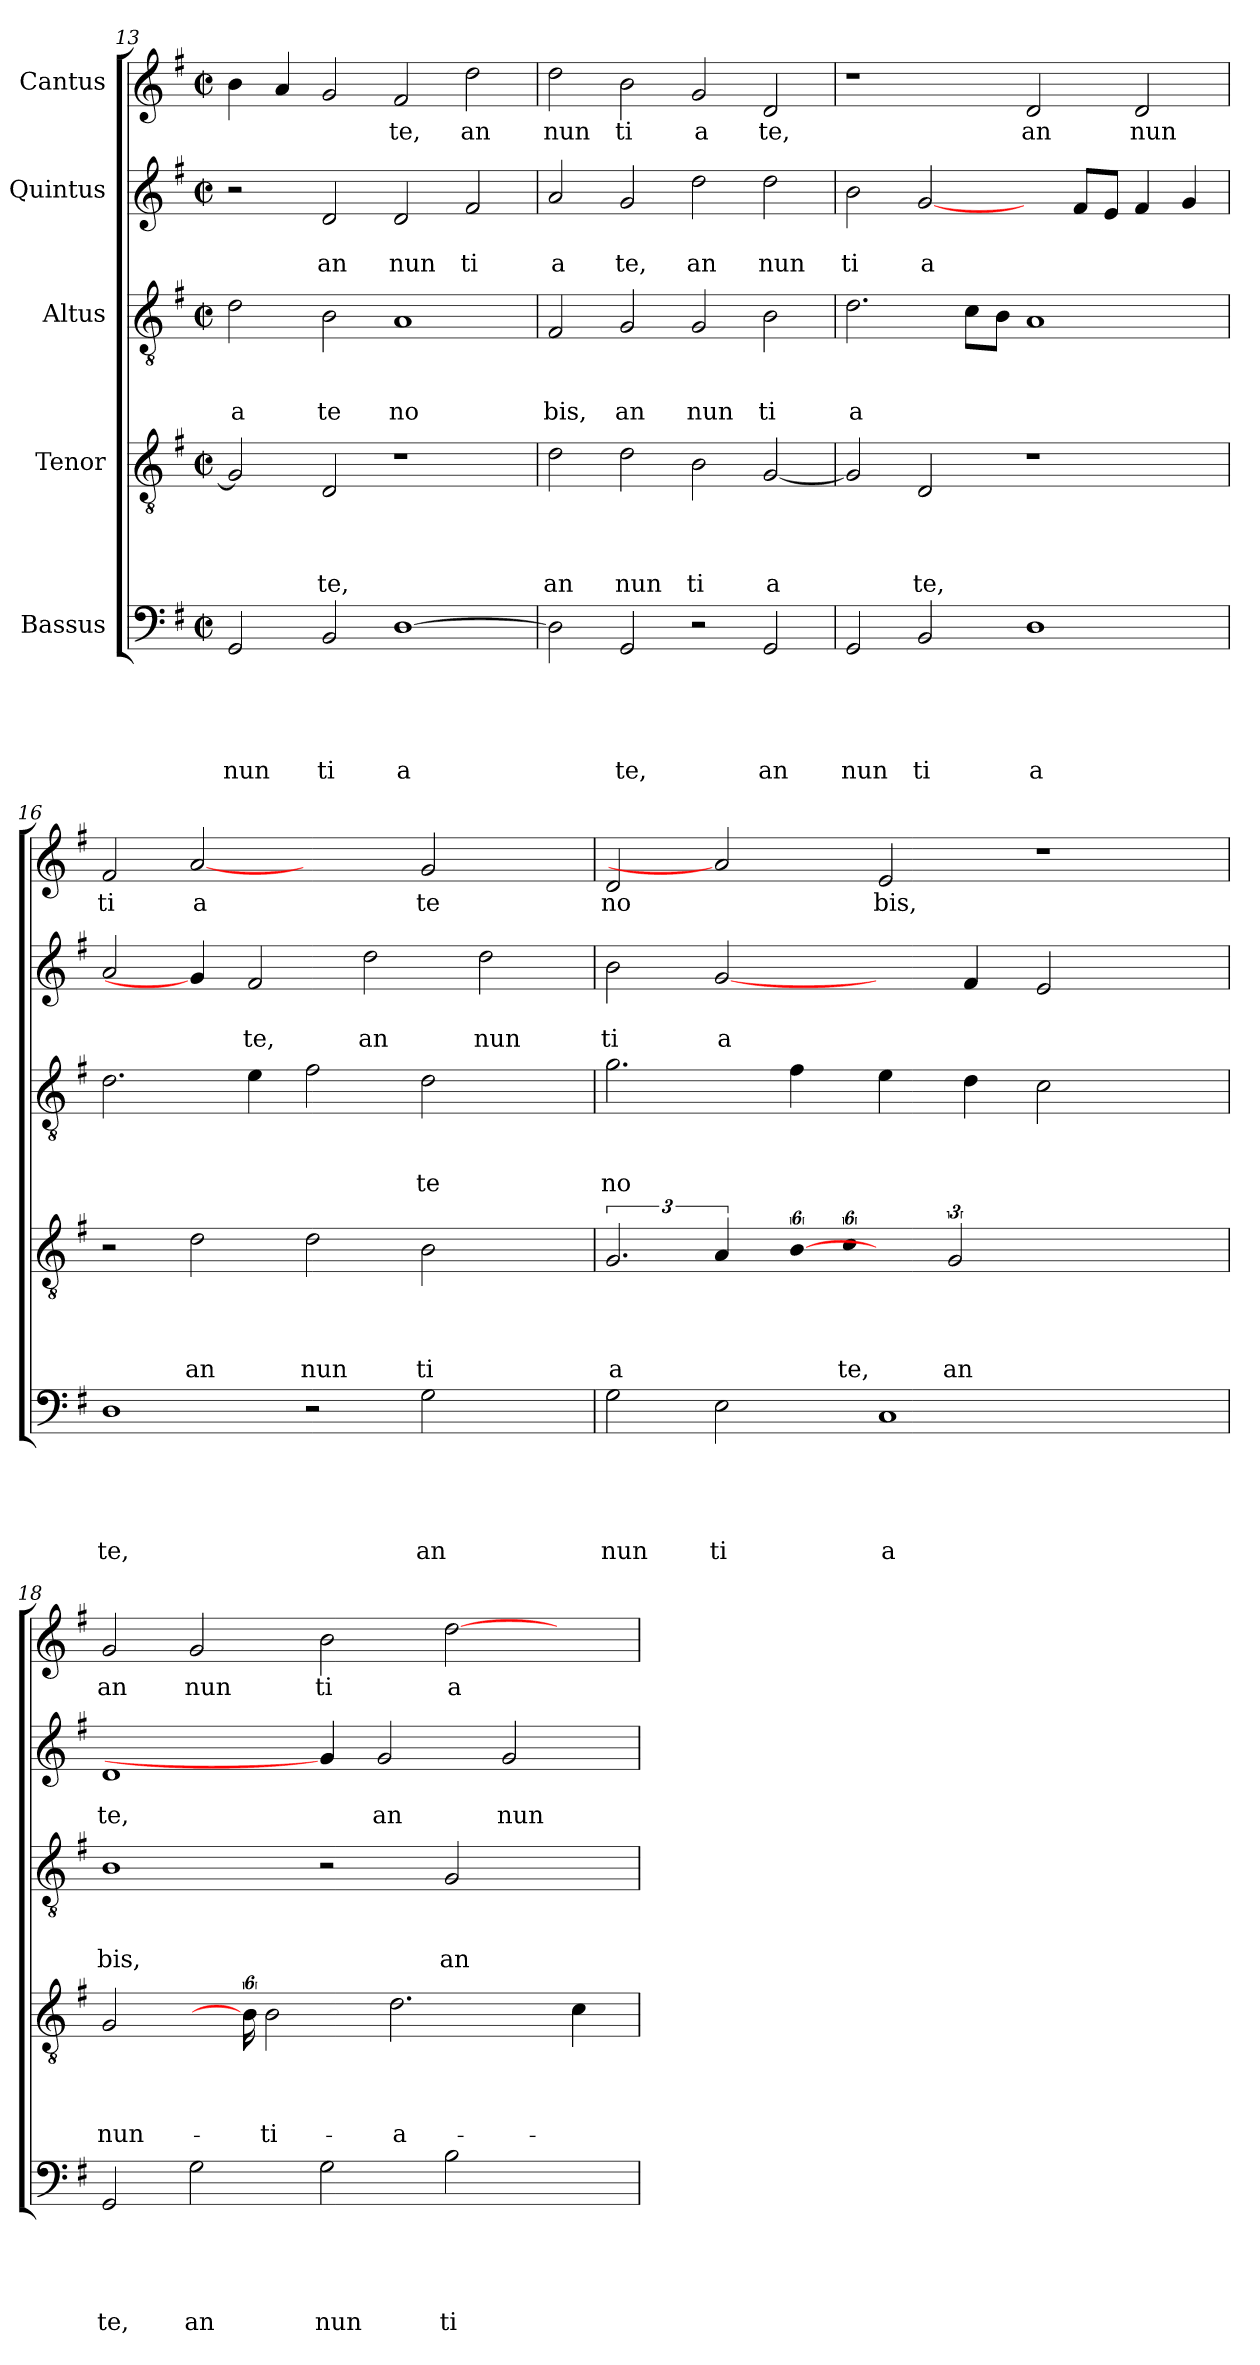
**kern	**text	**text	**text	**text	**text	**kern	**text	**text	**text	**text	**kern	**text	**text	**text	**kern	**text	**text	**kern	**text
*part5	*part5	*part5	*part5	*part5	*part5	*part4	*part4	*part4	*part4	*part4	*part3	*part3	*part3	*part3	*part2	*part2	*part2	*part1	*part1
*staff5	*staff5	*staff5	*staff5	*staff5	*staff5	*staff4	*staff4	*staff4	*staff4	*staff4	*staff3	*staff3	*staff3	*staff3	*staff2	*staff2	*staff2	*staff1	*staff1
*I"Bassus	*	*	*	*	*	*I"Tenor	*	*	*	*	*I"Altus	*	*	*	*I"Quintus	*	*	*I"Cantus	*
*clefF4	*	*	*	*	*	*clefGv2	*	*	*	*	*clefGv2	*	*	*	*clefG2	*	*	*clefG2	*
*k[f#]	*	*	*	*	*	*k[f#]	*	*	*	*	*k[f#]	*	*	*	*k[f#]	*	*	*k[f#]	*
*G:	*	*	*	*	*	*G:	*	*	*	*	*G:	*	*	*	*G:	*	*	*G:	*
*M2/2	*	*	*	*	*	*M2/2	*	*	*	*	*M2/2	*	*	*	*M2/2	*	*	*M2/2	*
*met(c|)	*	*	*	*	*	*met(c|)	*	*	*	*	*met(c|)	*	*	*	*met(c|)	*	*	*met(c|)	*
=13	=13	=13	=13	=13	=13	=13	=13	=13	=13	=13	=13	=13	=13	=13	=13	=13	=13	=13	=13
!	!	!	!	!	!LO:LY:b	!	!	!	!	!	!	!	!	!LO:LY:b	!	!	!	!	!
2GG/	.	.	.	.	nun	2G/]	.	.	.	.	2d\	.	.	a	2r	.	.	4b\	.
.	.	.	.	.	.	.	.	.	.	.	.	.	.	.	.	.	.	4a/	.
!	!	!	!	!	!LO:LY:b	!	!	!	!	!LO:LY:b	!	!	!	!LO:LY:b	!	!	!LO:LY:b	!	!
2BB/	.	.	.	.	ti	2D/	.	.	.	te,	2B\	.	.	te	2d/	.	an	2g/	.
!	!	!	!	!	!LO:LY:b	!	!	!	!	!	!	!	!	!LO:LY:b	!	!	!LO:LY:b	!	!LO:LY:b
[>1D	.	.	.	.	a	1r	.	.	.	.	1A	.	.	no	2d/	.	nun	2f#/	te,
!	!	!	!	!	!	!	!	!	!	!	!	!	!	!	!	!	!LO:LY:b	!	!LO:LY:b
.	.	.	.	.	.	.	.	.	.	.	.	.	.	.	2f#/	.	ti	2dd\	an
=14	=14	=14	=14	=14	=14	=14	=14	=14	=14	=14	=14	=14	=14	=14	=14	=14	=14	=14	=14
!	!	!	!	!	!	!	!	!	!	!LO:LY:b	!	!	!	!LO:LY:b	!	!	!LO:LY:b	!	!LO:LY:b
2D\]	.	.	.	.	.	2d\	.	.	.	an	2F#/	.	.	bis,	2a/	.	a	2dd\	nun
!	!	!	!	!	!LO:LY:b	!	!	!	!	!LO:LY:b	!	!	!	!LO:LY:b	!	!	!LO:LY:b	!	!LO:LY:b
2GG/	.	.	.	.	te,	2d\	.	.	.	nun	2G/	.	.	an	2g/	.	te,	2b\	ti
!	!	!	!	!	!	!	!	!	!	!LO:LY:b	!	!	!	!LO:LY:b	!	!	!LO:LY:b	!	!LO:LY:b
2r	.	.	.	.	.	2B\	.	.	.	ti	2G/	.	.	nun	2dd\	.	an	2g/	a
!	!	!	!	!	!LO:LY:b	!	!	!	!	!LO:LY:b	!	!	!	!LO:LY:b	!	!	!LO:LY:b	!	!LO:LY:b
2GG/	.	.	.	.	an	[<2G/	.	.	.	a	2B\	.	.	ti	2dd\	.	nun	2d/	te,
=15	=15	=15	=15	=15	=15	=15	=15	=15	=15	=15	=15	=15	=15	=15	=15	=15	=15	=15	=15
!	!	!	!	!	!LO:LY:b	!	!	!	!	!	!	!	!	!LO:LY:b	!	!	!LO:LY:b	!	!
2GG/	.	.	.	.	nun	2G/]	.	.	.	.	2.d\	.	.	a	2b\	.	ti	1r	.
!	!	!	!	!	!LO:LY:b	!	!	!	!	!LO:LY:b	!	!	!	!	!	!	!LO:LY:b	!	!
2BB/	.	.	.	.	ti	2D/	.	.	.	te,	.	.	.	.	[2g/	.	a	.	.
.	.	.	.	.	.	.	.	.	.	.	8c\L	.	.	.	.	.	.	.	.
.	.	.	.	.	.	.	.	.	.	.	8B\J	.	.	.	.	.	.	.	.
!	!	!	!	!	!LO:LY:b	!	!	!	!	!	!	!	!	!	!	!	!	!	!LO:LY:b
1D	.	.	.	.	a	1r	.	.	.	.	1A	.	.	.	4ryy	.	.	2d/	an
.	.	.	.	.	.	.	.	.	.	.	.	.	.	.	8f#/L	.	.	.	.
.	.	.	.	.	.	.	.	.	.	.	.	.	.	.	8e/J	.	.	.	.
!	!	!	!	!	!	!	!	!	!	!	!	!	!	!	!	!	!	!	!LO:LY:b
.	.	.	.	.	.	.	.	.	.	.	.	.	.	.	4f#/	.	.	2d/	nun
.	.	.	.	.	.	.	.	.	.	.	.	.	.	.	4g/	.	.	.	.
=16	=16	=16	=16	=16	=16	=16	=16	=16	=16	=16	=16	=16	=16	=16	=16	=16	=16	=16	=16
!	!	!	!	!	!LO:LY:b	!	!	!	!	!	!	!	!	!	!	!	!	!	!LO:LY:b
1D	.	.	.	.	te,	2r	.	.	.	.	2.d\	.	.	.	2a/	.	.	2f#/	ti
!	!	!	!	!	!	!	!	!	!	!LO:LY:b	!	!	!	!	!	!	!	!	!LO:LY:b
.	.	.	.	.	.	2d\	.	.	.	an	.	.	.	.	4g/]	.	.	[2a	a
!	!	!	!	!	!	!	!	!	!	!	!	!	!	!	!	!	!LO:LY:b	!	!
.	.	.	.	.	.	.	.	.	.	.	4e\	.	.	.	2f#/	.	te,	.	.
!	!	!	!	!	!	!	!	!	!	!LO:LY:b	!	!	!	!	!	!	!	!	!
2r	.	.	.	.	.	2d\	.	.	.	nun	2f#\	.	.	.	.	.	.	2ryy	.
!	!	!	!	!	!	!	!	!	!	!	!	!	!	!	!	!	!LO:LY:b	!	!
.	.	.	.	.	.	.	.	.	.	.	.	.	.	.	2dd\	.	an	.	.
!	!	!	!	!	!LO:LY:b	!	!	!	!	!LO:LY:b	!	!	!	!LO:LY:b	!	!	!	!	!LO:LY:b
2G\	.	.	.	.	an	2B\	.	.	.	ti	2d\	.	.	te	.	.	.	2g/	te
!	!	!	!	!	!	!	!	!	!	!	!	!	!	!	!	!	!LO:LY:b	!	!
.	.	.	.	.	.	.	.	.	.	.	.	.	.	.	2dd\	.	nun	.	.
4ryy	.	.	.	.	.	4ryy	.	.	.	.	4ryy	.	.	.	.	.	.	4ryy	.
=17	=17	=17	=17	=17	=17	=17	=17	=17	=17	=17	=17	=17	=17	=17	=17	=17	=17	=17	=17
!	!	!	!	!	!LO:LY:b	!	!	!	!	!LO:LY:b	!	!	!	!LO:LY:b	!	!	!LO:LY:b	!	!LO:LY:b
*	*	*	*	*	*	*^	*	*	*	*	*	*	*	*	*	*	*	*	*
2G\	.	.	.	.	nun	3.G/	96%5ryy	.	.	.	a	2.g\	.	.	no	2b\	.	ti	2d/	no
.	.	.	.	.	.	.	3%2ryy	.	.	.	.	.	.	.	.	.	.	.	.	.
!	!	!	!	!	!LO:LY:b	!	!	!	!	!	!	!	!	!	!	!	!	!LO:LY:b	!	!
2E\	.	.	.	.	ti	6A/	.	.	.	.	.	.	.	.	.	[2g/	.	a	2a]	.
.	.	.	.	.	.	3ryy	.	.	.	.	.	.	.	.	.	.	.	.	.	.
.	.	.	.	.	.	.	[32%9B\	.	.	.	.	.	.	.	.	.	.	.	.	.
.	.	.	.	.	.	.	.	.	.	.	.	4f#\	.	.	.	.	.	.	.	.
!	!	!	!	!	!LO:LY:b	!	!	!	!	!	!	!	!	!	!	!	!	!	!	!LO:LY:b
1C	.	.	.	.	a	8..ryy	96%5ryy	.	.	.	.	4e\	.	.	.	4ryy	.	.	2e/	bis,
!	!	!	!	!	!	!	!	!	!	!	!LO:LY:b	!	!	!	!	!	!	!	!	!
.	.	.	.	.	.	.	3c\	.	.	.	te,	.	.	.	.	.	.	.	.	.
!	!	!	!	!	!	!	!	!	!	!	!LO:LY:b	!	!	!	!	!	!	!	!	!
.	.	.	.	.	.	3G/	.	.	.	.	an	.	.	.	.	.	.	.	.	.
.	.	.	.	.	.	.	.	.	.	.	.	4d\	.	.	.	4f#/	.	.	.	.
.	.	.	.	.	.	.	96%91ryy	.	.	.	.	.	.	.	.	.	.	.	.	.
.	.	.	.	.	.	.	.	.	.	.	.	2c\	.	.	.	2e/	.	.	1r	.
.	.	.	.	.	.	96%91ryy	.	.	.	.	.	.	.	.	.	.	.	.	.	.
2ryy	.	.	.	.	.	.	.	.	.	.	.	2ryy	.	.	.	2ryy	.	.	.	.
.	.	.	.	.	.	.	6ryy	.	.	.	.	.	.	.	.	.	.	.	.	.
!!LO:PB:g=z
=18	=18	=18	=18	=18	=18	=18	=18	=18	=18	=18	=18	=18	=18	=18	=18	=18	=18	=18	=18	=18
!	!	!	!	!	!LO:LY:b	!	!	!	!	!	!LO:LY:b	!	!	!	!LO:LY:b	!	!	!LO:LY:b	!	!LO:LY:b
*	*	*	*	*	*	*v	*v	*	*	*	*	*	*	*	*	*	*	*	*	*
2GG/	.	.	.	.	te,	2G/	.	.	.	nun-	1B	.	.	bis,	1d	.	te,	2g/	an
!	!	!	!	!	!LO:LY:b	!	!	!	!	!	!	!	!	!	!	!	!	!	!LO:LY:b
2G\	.	.	.	.	an	8..ryy	.	.	.	.	.	.	.	.	.	.	.	2g/	nun
.	.	.	.	.	.	96%5B\]	.	.	.	.	.	.	.	.	.	.	.	.	.
!	!	!	!	!	!	!	!	!	!	!LO:LY:b	!	!	!	!	!	!	!	!	!
.	.	.	.	.	.	2B\	.	.	.	-ti-	.	.	.	.	.	.	.	.	.
!	!	!	!	!	!LO:LY:b	!	!	!	!	!	!	!	!	!	!	!	!	!	!LO:LY:b
2G\	.	.	.	.	nun	.	.	.	.	.	2r	.	.	.	4g/]	.	.	2b\	ti
!	!	!	!	!	!	!	!	!	!	!	!	!	!	!	!	!	!LO:LY:b	!	!
.	.	.	.	.	.	.	.	.	.	.	.	.	.	.	2g/	.	an	.	.
!	!	!	!	!	!	!	!	!	!	!LO:LY:b	!	!	!	!	!	!	!	!	!
.	.	.	.	.	.	2.d\	.	.	.	-a-	.	.	.	.	.	.	.	.	.
!	!	!	!	!	!LO:LY:b	!	!	!	!	!	!	!	!	!LO:LY:b	!	!	!	!	!LO:LY:b
2B\	.	.	.	.	ti	.	.	.	.	.	2G/	.	.	an	.	.	.	[>2dd\	a
!	!	!	!	!	!	!	!	!	!	!	!	!	!	!	!	!	!LO:LY:b	!	!
.	.	.	.	.	.	.	.	.	.	.	.	.	.	.	2g/	.	nun	.	.
48%13ryy	.	.	.	.	.	.	.	.	.	.	48%13ryy	.	.	.	.	.	.	48%13ryy	.
.	.	.	.	.	.	4c\	.	.	.	.	.	.	.	.	.	.	.	.	.
.	.	.	.	.	.	.	.	.	.	.	.	.	.	.	48ryy	.	.	.	.
=	=	=	=	=	=	=	=	=	=	=	=	=	=	=	=	=	=	=	=
*-	*-	*-	*-	*-	*-	*-	*-	*-	*-	*-	*-	*-	*-	*-	*-	*-	*-	*-	*-
